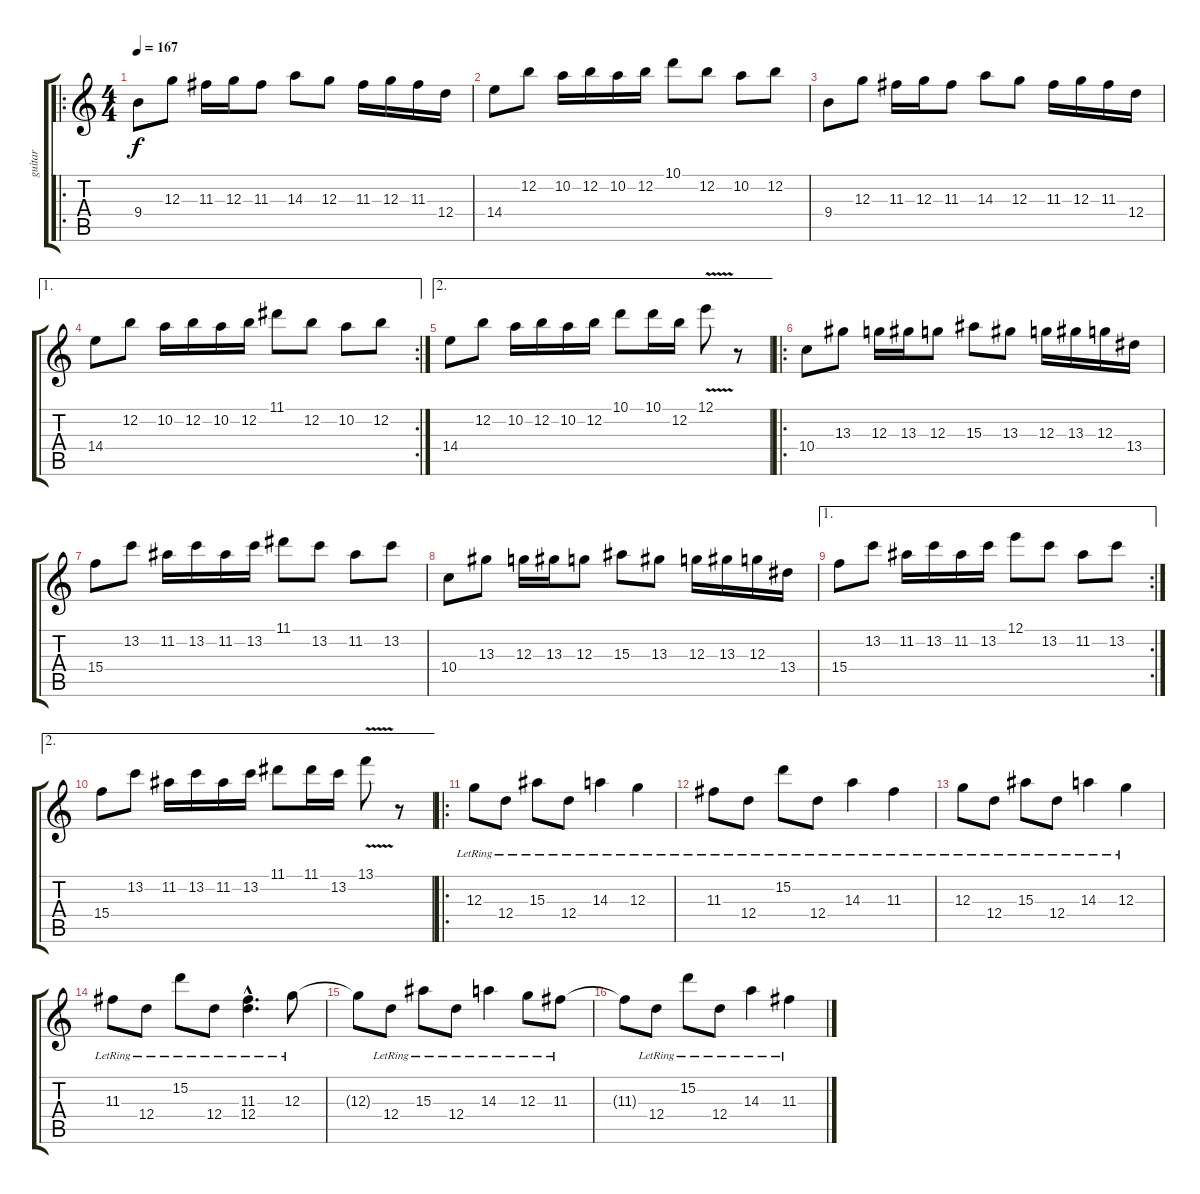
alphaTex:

\track ("guitar" "guitar") {instrument acousticguitarsteel}
\staff {score tabs}
\tuning (E4 B3 G3 D3 A2 E2) {hide}
\ro
\ts (4 4)
\tempo 167
\clef g2
\ks c
9.4.8{dy f instrument acousticguitarsteel} 12.3.8 11.3.16 12.3.16 11.3.8 14.3.8 12.3.8 11.3.16 12.3.16 11.3.16 12.4.16 |
14.4.8 12.2.8 10.2.16 12.2.16 10.2.16 12.2.16 10.1.8 12.2.8 10.2.8 12.2.8 |
9.4.8 12.3.8 11.3.16 12.3.16 11.3.8 14.3.8 12.3.8 11.3.16 12.3.16 11.3.16 12.4.16 |
\ae 1
\rc 2
14.4.8 12.2.8 10.2.16 12.2.16 10.2.16 12.2.16 11.1.8 12.2.8 10.2.8 12.2.8 |
\ae 2
14.4.8 12.2.8 10.2.16 12.2.16 10.2.16 12.2.16 10.1.8 10.1.16 12.2.16 12.1{v}.8 r.8 |
\ro
10.4.8 13.3.8 12.3.16 13.3.16 12.3.8 15.3.8 13.3.8 12.3.16 13.3.16 12.3.16 13.4.16 |
15.4.8 13.2.8 11.2.16 13.2.16 11.2.16 13.2.16 11.1.8 13.2.8 11.2.8 13.2.8 |
10.4.8 13.3.8 12.3.16 13.3.16 12.3.8 15.3.8 13.3.8 12.3.16 13.3.16 12.3.16 13.4.16 |
\ae 1
\rc 2
15.4.8 13.2.8 11.2.16 13.2.16 11.2.16 13.2.16 12.1.8 13.2.8 11.2.8 13.2.8 |
\ae 2
15.4.8 13.2.8 11.2.16 13.2.16 11.2.16 13.2.16 11.1.8 11.1.16 13.2.16 13.1{v}.8 r.8 |
\ro
12.3{lr}.8 12.4{lr}.8 15.3{lr}.8 12.4{lr}.8 14.3{lr}.4 12.3{lr}.4 |
11.3{lr}.8 12.4{lr}.8 15.2{lr}.8 12.4{lr}.8 14.3{lr}.4 11.3{lr}.4 |
12.3{lr}.8 12.4{lr}.8 15.3{lr}.8 12.4{lr}.8 14.3{lr}.4 12.3{lr}.4 |
11.3{lr}.8 12.4{lr}.8 15.2{lr}.8 12.4{lr}.8 (11.3{hac lr} 12.4{hac lr}).4{d} 12.3{lr}.8 |
12.3{t}.8 12.4{lr}.8 15.3{lr}.8 12.4{lr}.8 14.3{lr}.4 12.3{lr}.8 11.3{lr}.8 |
11.3{t}.8 12.4{lr}.8 15.2{lr}.8 12.4{lr}.8 14.3{lr}.4 11.3{lr}.4
